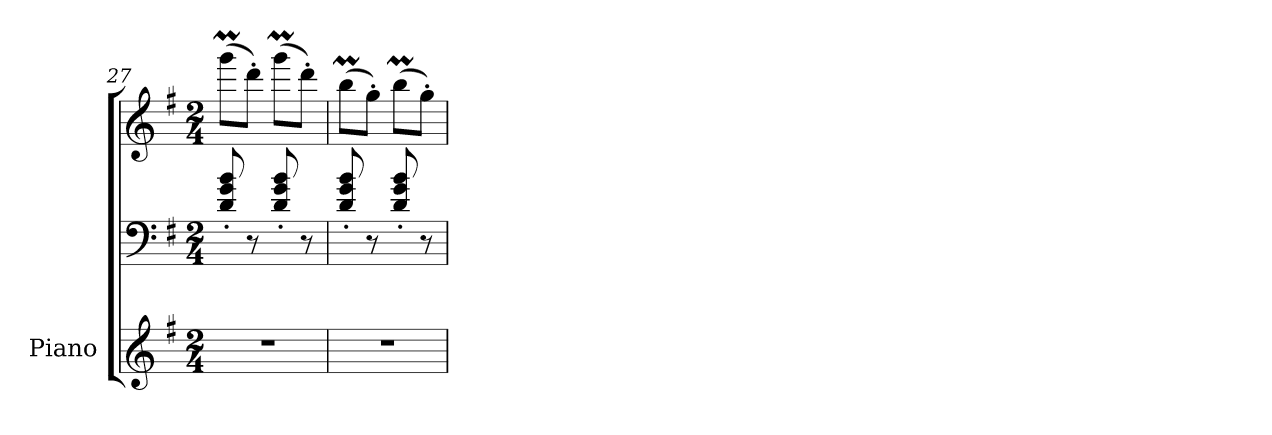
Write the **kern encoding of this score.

**kern	**kern	**kern
*part1	*part1	*part1
*staff3	*staff2	*staff1
*I"Piano	*	*
*I'Pno	*	*
*clefG2	*clefF4	*clefG2
*k[f#]	*k[f#]	*k[f#]
*M2/4	*M2/4	*M2/4
=27	=27	=27
2r	8d/' 8g/' 8b/'	(>8gggM\L
.	8r	8ddd'\J)
.	8d/' 8g/' 8b/'	(>8gggM\L
.	8r	8ddd'\J)
=28	=28	=28
2r	8d/' 8g/' 8b/'	(>8bbm\L
.	8r	8gg'\J)
.	8d/' 8g/' 8b/'	(>8bbm\L
.	8r	8gg'\J)
=	=	=
*-	*-	*-
